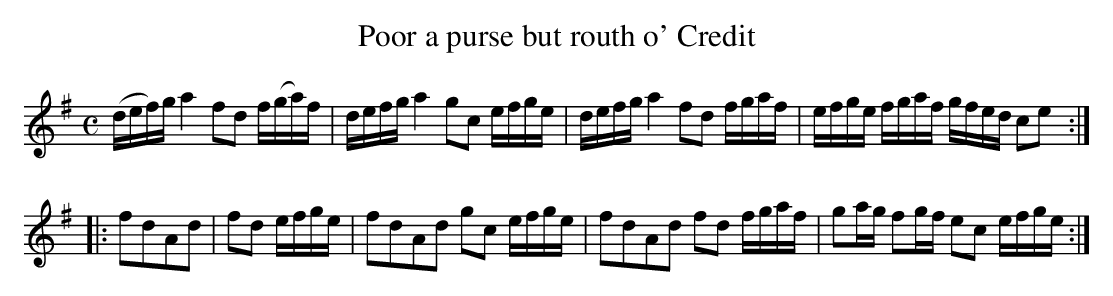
X:1
T:Poor a purse but routh o' Credit
M:C
L:1/16
K:Em
(def)g a4 f2d2 f(ga)f| defg a4 g2c2 efge|\
defg a4 f2d2 fgaf| efge fgaf gfed c2e2::
f2d2A2d2| f2d2 efge| f2d2A2d2 g2c2 efge|\
f2d2A2d2 f2d2 fgaf| g2ag f2gf e2c2 efge:|
